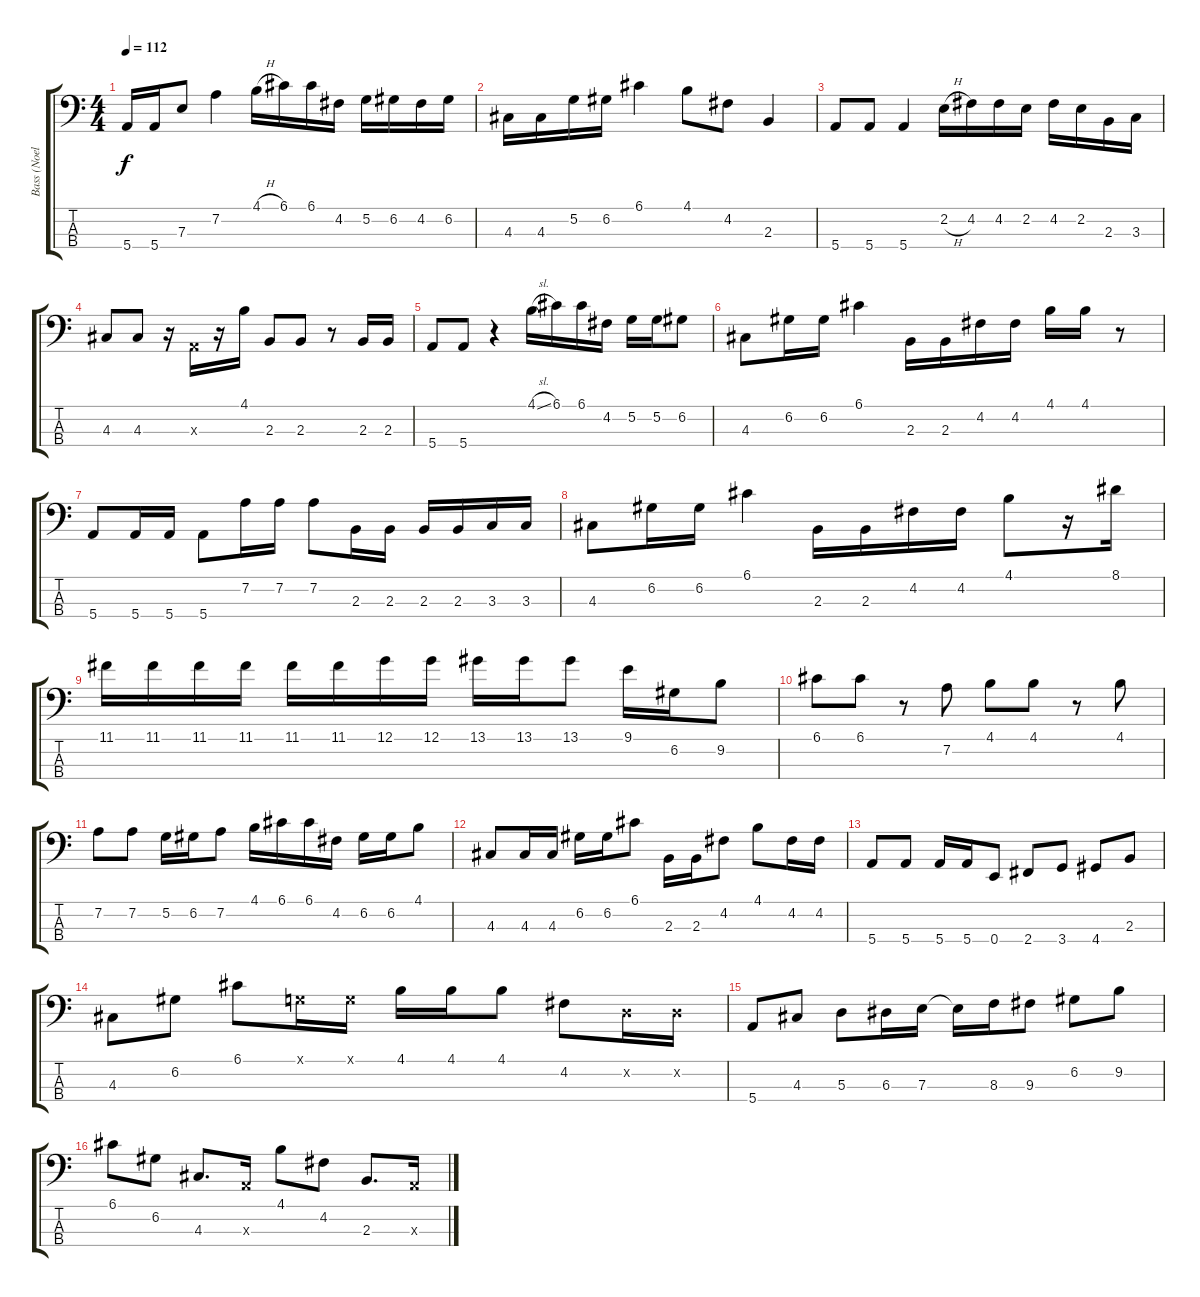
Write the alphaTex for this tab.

\track ("Bass (Noel Redding)" "Bass (Noel") {instrument electricbasspick}
\staff {score tabs}
\tuning (G2 D2 A1 E1) {hide}
\ts (4 4)
\tempo 112
\clef f4
\ks c
5.4.16{dy f} 5.4.16 7.3.8 7.2.4 4.1{h}.16 6.1.16 6.1.16 4.2.16 5.2.16 6.2.16 4.2.16 6.2.16 |
4.3.16 4.3.16 5.2.16 6.2.16 6.1.4 4.1.8 4.2.8 2.3.4 |
5.4.8 5.4.8 5.4.4 2.2{h}.16 4.2.16 4.2.16 2.2.16 4.2.16 2.2.16 2.3.16 3.3.16 |
4.3.8 4.3.8 r.16 0.3{x}.16 r.16 4.1.16 2.3.8 2.3.8 r.8 2.3.16 2.3.16 |
5.4.8 5.4.8 r.4 4.1{sl}.16 6.1.16 6.1.16 4.2.16 5.2.16 5.2.16 6.2.8 |
4.3.8 6.2.16 6.2.16 6.1.4 2.3.16 2.3.16 4.2.16 4.2.16 4.1.16 4.1.16 r.8 |
5.4.8 5.4.16 5.4.16 5.4.8 7.2.16 7.2.16 7.2.8 2.3.16 2.3.16 2.3.16 2.3.16 3.3.16 3.3.16 |
4.3.8 6.2.16 6.2.16 6.1.4 2.3.16 2.3.16 4.2.16 4.2.16 4.1.8 r.16 8.1.16 |
11.1.16 11.1.16 11.1.16 11.1.16 11.1.16 11.1.16 12.1.16 12.1.16 13.1.16 13.1.16 13.1.8 9.1.16 6.2.16 9.2.8 |
6.1.8 6.1.8 r.8 7.2.8 4.1.8 4.1.8 r.8 4.1.8 |
7.2.8 7.2.8 5.2.16 6.2.16 7.2.8 4.1.16 6.1.16 6.1.16 4.2.16 6.2.16 6.2.16 4.1.8 |
4.3.8 4.3.16 4.3.16 6.2.16 6.2.16 6.1.8 2.3.16 2.3.16 4.2.8 4.1.8 4.2.16 4.2.16 |
5.4.8 5.4.8 5.4.16 5.4.16 0.4.8 2.4.8 3.4.8 4.4.8 2.3.8 |
4.3.8 6.2.8 6.1.8 0.1{x}.16 0.1{x}.16 4.1.16 4.1.16 4.1.8 4.2.8 0.2{x}.16 0.2{x}.16 |
5.4.8 4.3.8 5.3.8 6.3.16 7.3.16 7.3{t}.16 8.3.16 9.3.8 6.2.8 9.2.8 |
6.1.8 6.2.8 4.3.8{d} 0.3{x}.16 4.1.8 4.2.8 2.3.8{d} 0.3{x}.16
